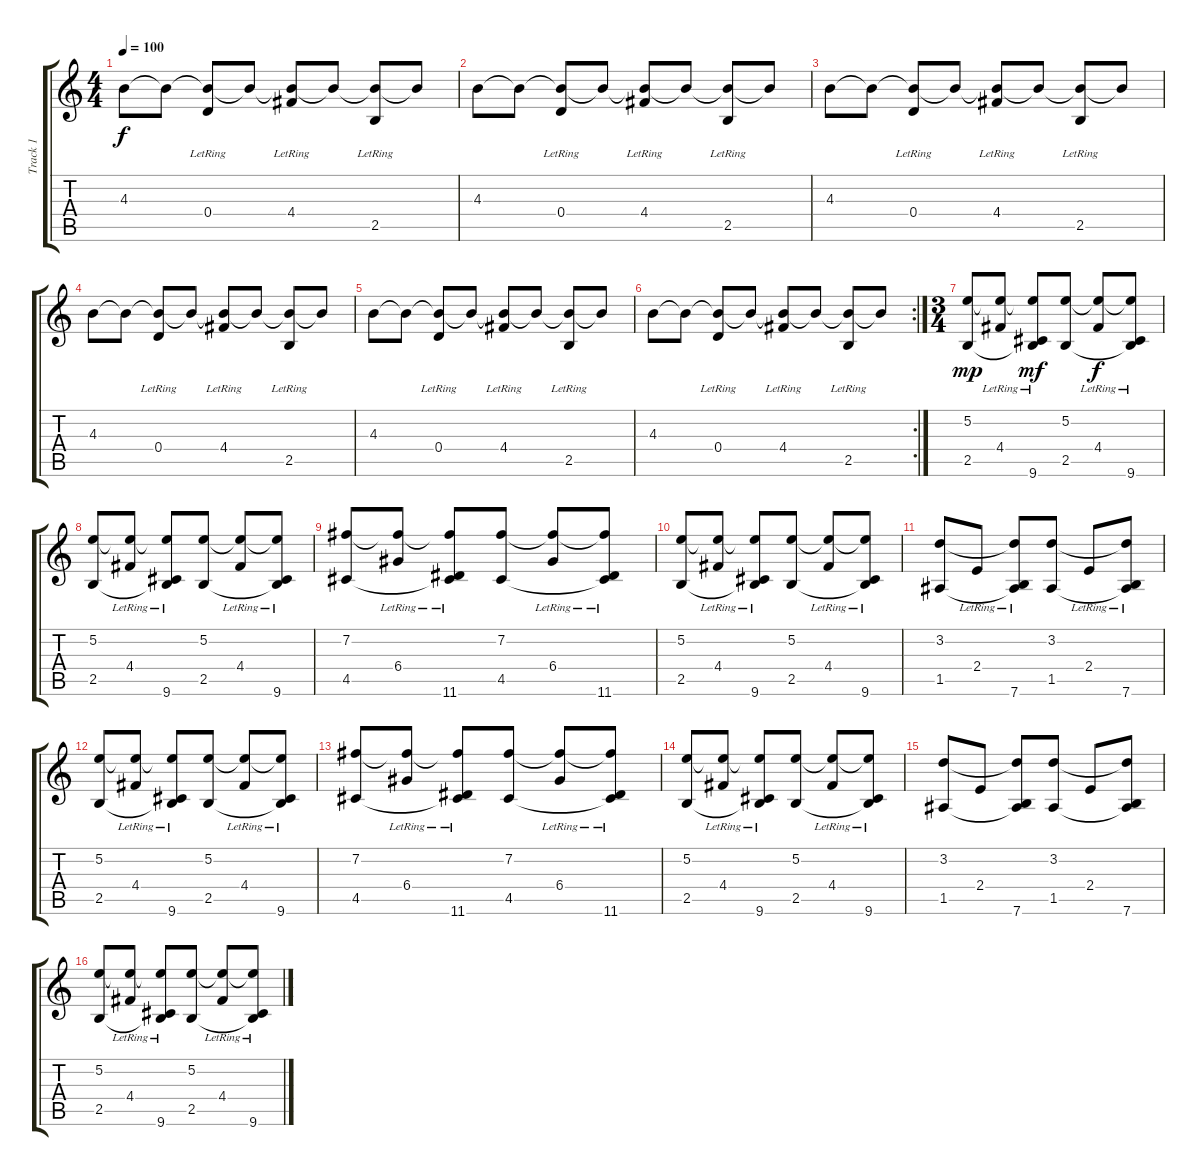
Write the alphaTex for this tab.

\track ("Track 1" "Track 1") {instrument acousticguitarsteel}
\staff {score tabs}
\tuning (E4 B3 G3 D3 A2 E2) {hide}
\ts (4 4)
\tempo 100
\clef g2
\ks c
4.3.8{dy f} 4.3{t}.8 (4.3{t} 0.4{lr}).8 4.3{t}.8 (4.3{t} 4.4{lr}).8 4.3{t}.8 (4.3{t} 2.5{lr}).8 4.3{t}.8 |
4.3.8 4.3{t}.8 (4.3{t} 0.4{lr}).8 4.3{t}.8 (4.3{t} 4.4{lr}).8 4.3{t}.8 (4.3{t} 2.5{lr}).8 4.3{t}.8 |
4.3.8 4.3{t}.8 (4.3{t} 0.4{lr}).8 4.3{t}.8 (4.3{t} 4.4{lr}).8 4.3{t}.8 (4.3{t} 2.5{lr}).8 4.3{t}.8 |
4.3.8 4.3{t}.8 (4.3{t} 0.4{lr}).8 4.3{t}.8 (4.3{t} 4.4{lr}).8 4.3{t}.8 (4.3{t} 2.5{lr}).8 4.3{t}.8 |
4.3.8 4.3{t}.8 (4.3{t} 0.4{lr}).8 4.3{t}.8 (4.3{t} 4.4{lr}).8 4.3{t}.8 (4.3{t} 2.5{lr}).8 4.3{t}.8 |
\rc 2
4.3.8 4.3{t}.8 (4.3{t} 0.4{lr}).8 4.3{t}.8 (4.3{t} 4.4{lr}).8 4.3{t}.8 (4.3{t} 2.5{lr}).8 4.3{t}.8 |
\ts (3 4)
(5.2 2.5).8{dy mp volume 9} (5.2{t} 4.4{lr}).8 (5.2{t} 2.5{t} 9.6{lr}).8{dy mf} (5.2 2.5).8 (5.2{t} 4.4{lr}).8{dy f} (5.2{t} 2.5{t} 9.6{lr}).8 |
(5.2 2.5).8{volume 9} (5.2{t} 4.4{lr}).8 (5.2{t} 2.5{t} 9.6{lr}).8 (5.2 2.5).8 (5.2{t} 4.4{lr}).8 (5.2{t} 2.5{t} 9.6{lr}).8 |
(7.2 4.5).8 (7.2{t} 6.4{lr}).8 (7.2{t} 4.5{t} 11.6{lr}).8 (7.2 4.5).8 (7.2{t} 6.4{lr}).8 (7.2{t} 4.5{t} 11.6{lr}).8 |
(5.2 2.5).8 (5.2{t} 4.4{lr}).8 (5.2{t} 2.5{t} 9.6{lr}).8 (5.2 2.5).8 (5.2{t} 4.4{lr}).8 (5.2{t} 2.5{t} 9.6{lr}).8 |
(3.2 1.5).8 2.4{lr}.8 (3.2{t} 1.5{t} 7.6{lr}).8 (3.2 1.5).8 2.4{lr}.8 (3.2{t} 1.5{t} 7.6{lr}).8 |
(5.2 2.5).8 (5.2{t} 4.4{lr}).8 (5.2{t} 2.5{t} 9.6{lr}).8 (5.2 2.5).8 (5.2{t} 4.4{lr}).8 (5.2{t} 2.5{t} 9.6{lr}).8 |
(7.2 4.5).8 (7.2{t} 6.4{lr}).8 (7.2{t} 4.5{t} 11.6{lr}).8 (7.2 4.5).8 (7.2{t} 6.4{lr}).8 (7.2{t} 4.5{t} 11.6{lr}).8 |
(5.2 2.5).8 (5.2{t} 4.4{lr}).8 (5.2{t} 2.5{t} 9.6{lr}).8 (5.2 2.5).8 (5.2{t} 4.4{lr}).8 (5.2{t} 2.5{t} 9.6{lr}).8 |
(3.2 1.5).8 2.4.8 (3.2{t} 1.5{t} 7.6).8 (3.2 1.5).8 2.4.8 (3.2{t} 1.5{t} 7.6).8 |
(5.2 2.5).8 (5.2{t} 4.4{lr}).8 (5.2{t} 2.5{t} 9.6{lr}).8 (5.2 2.5).8 (5.2{t} 4.4{lr}).8 (5.2{t} 2.5{t} 9.6{lr}).8
